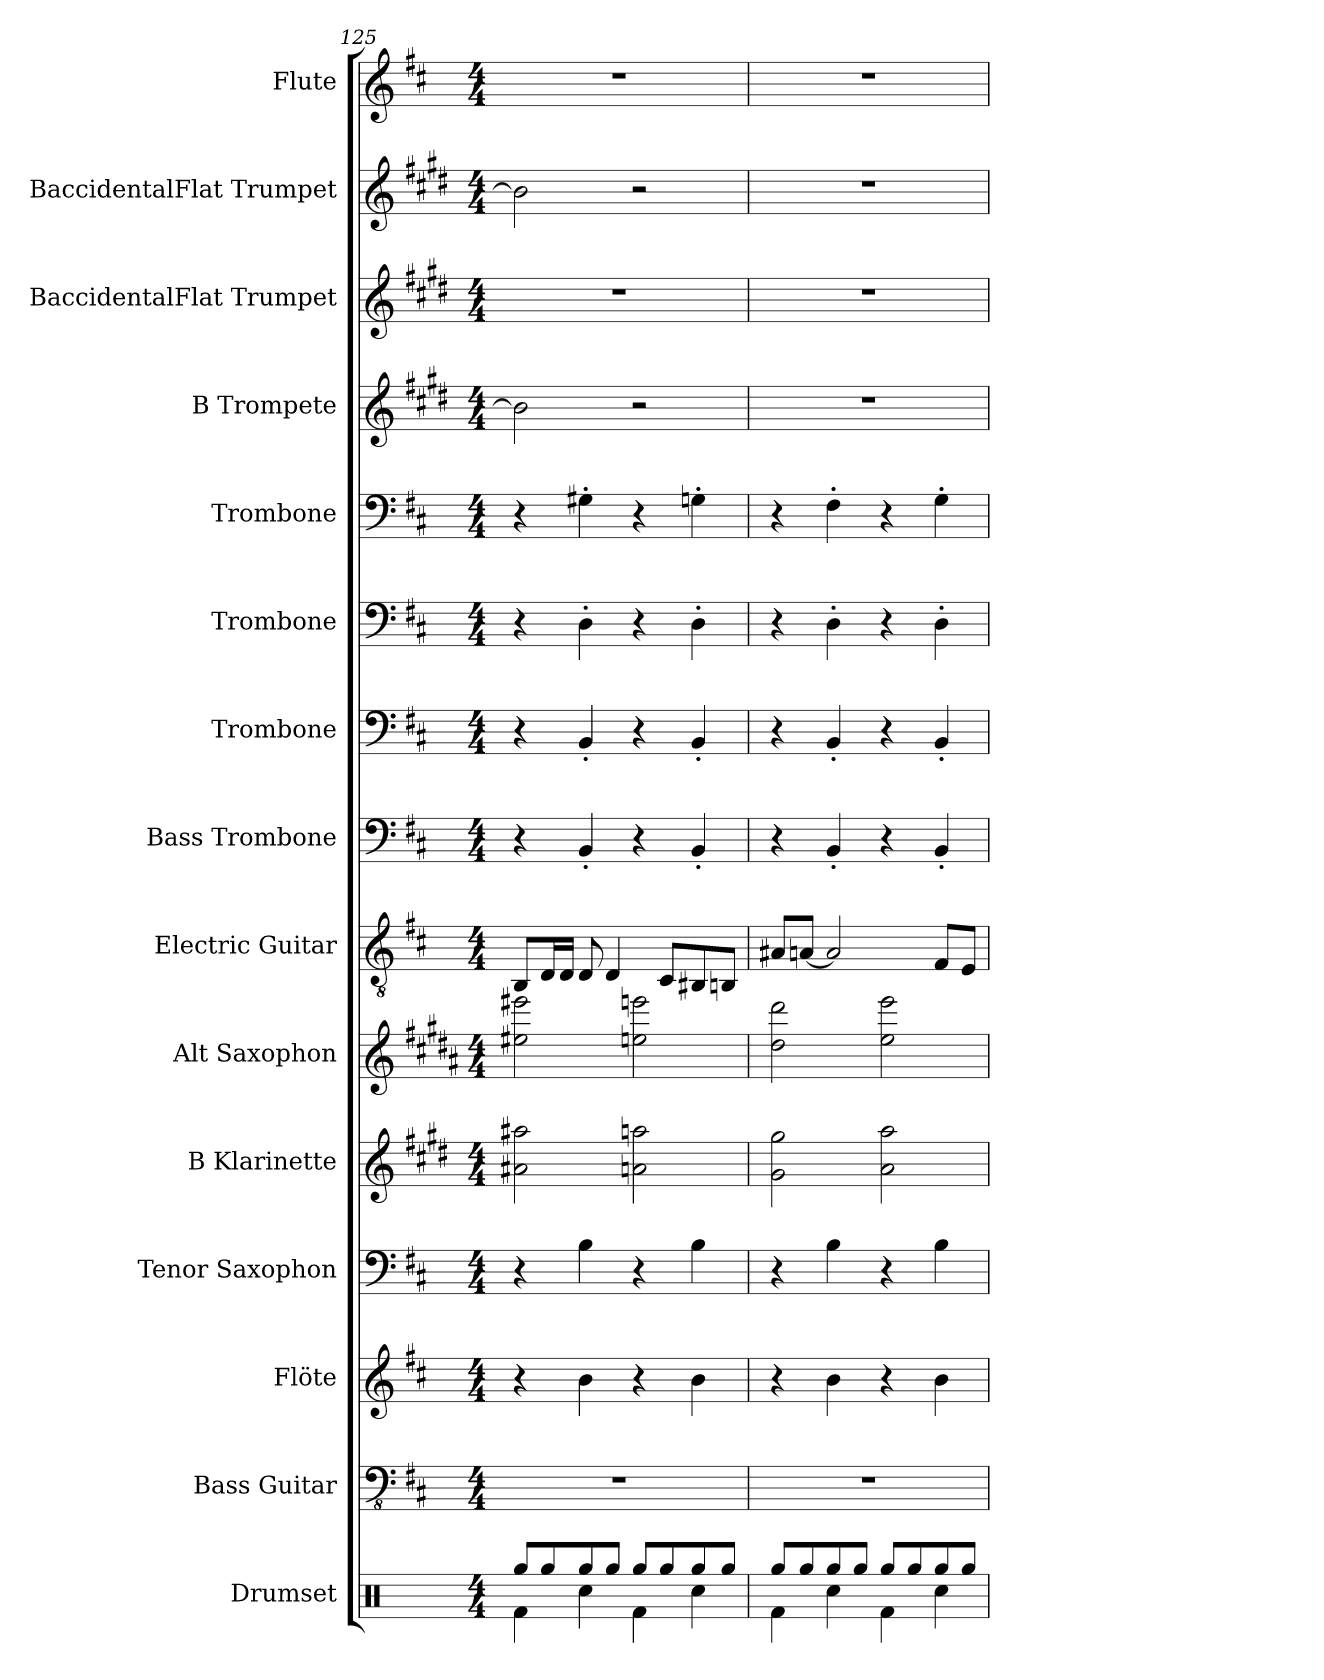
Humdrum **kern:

**kern	**kern	**kern	**kern	**kern	**kern	**kern	**kern	**kern	**kern	**kern	**kern	**kern	**kern	**kern
*part15	*part14	*part13	*part12	*part11	*part10	*part9	*part8	*part7	*part6	*part5	*part4	*part3	*part2	*part1
*staff15	*staff14	*staff13	*staff12	*staff11	*staff10	*staff9	*staff8	*staff7	*staff6	*staff5	*staff4	*staff3	*staff2	*staff1
*I"Drumset	*I"Bass Guitar	*I"Flöte	*I"Tenor Saxophon	*I"B Klarinette	*I"Alt Saxophon	*I"Electric Guitar	*I"Bass Trombone	*I"Trombone	*I"Trombone	*I"Trombone	*I"B Trompete	*I"BaccidentalFlat Trumpet	*I"BaccidentalFlat Trumpet	*I"Flute
*I'Drs.	*I'B. Guit.	*I'Fl.	*I'T. Sax.	*I'B Kl.	*I'A. Sax.	*I'El. Guit.	*I'B. Trb.	*I'Trb.	*I'Trb.	*I'Trb.	*I'B Tpt.	*I'BaccidentalFlat Tpt.	*I'BaccidentalFlat Tpt.	*I'Fl.
*clefX	*clefFv4	*clefG2	*clefF4	*clefG2	*clefG2	*clefGv2	*clefF4	*clefF4	*clefF4	*clefF4	*clefG2	*clefG2	*clefG2	*clefG2
*	*	*	*ITrd8c14	*ITrd1c2	*ITrd5c9	*	*	*	*	*	*ITrd1c2	*ITrd1c2	*ITrd1c2	*
*k[]	*k[f#c#]	*k[f#c#]	*k[f#c#]	*k[f#c#]	*k[f#c#]	*k[f#c#]	*k[f#c#]	*k[f#c#]	*k[f#c#]	*k[f#c#]	*k[f#c#]	*k[f#c#]	*k[f#c#]	*k[f#c#]
*M4/4	*M4/4	*M4/4	*M4/4	*M4/4	*M4/4	*M4/4	*M4/4	*M4/4	*M4/4	*M4/4	*M4/4	*M4/4	*M4/4	*M4/4
=125	=125	=125	=125	=125	=125	=125	=125	=125	=125	=125	=125	=125	=125	=125
*^	*	*	*	*	*	*	*	*	*	*	*	*	*	*
8Rgg/L	4Rf\	1r	4r	4r	2g#X\ 2gg#X\	2g#X\ 2gg#X\	8BB/L	4r	4r	4r	4r	2a\]	1r	2a\]	1r
8Rgg/	.	.	.	.	.	.	16D/L	.	.	.	.	.	.	.	.
.	.	.	.	.	.	.	16D/JJ	.	.	.	.	.	.	.	.
8Rgg/	4Rcc\	.	4b\	4BB\	.	.	8D/	4BB'/	4BB'/	4D'\	4G#X'\	.	.	.	.
8Rgg/J	.	.	.	.	.	.	4D/	.	.	.	.	.	.	.	.
8Rgg/L	4Rf\	.	4r	4r	2gn\ 2ggn\	2gn\ 2ggn\	.	4r	4r	4r	4r	2r	.	2r	.
8Rgg/	.	.	.	.	.	.	8C#/L	.	.	.	.	.	.	.	.
8Rgg/	4Rcc\	.	4b\	4BB\	.	.	8BB#X/	4BB'/	4BB'/	4D'\	4Gn'\	.	.	.	.
8Rgg/J	.	.	.	.	.	.	8BBn/J	.	.	.	.	.	.	.	.
=126	=126	=126	=126	=126	=126	=126	=126	=126	=126	=126	=126	=126	=126	=126	=126
8Rgg/L	4Rf\	1r	4r	4r	2f#\ 2ff#\	2f#\ 2ff#\	8A#X/L	4r	4r	4r	4r	1r	1r	1r	1r
8Rgg/	.	.	.	.	.	.	[8An/J	.	.	.	.	.	.	.	.
8Rgg/	4Rcc\	.	4b\	4BB\	.	.	2A/]	4BB'/	4BB'/	4D'\	4F#'\	.	.	.	.
8Rgg/J	.	.	.	.	.	.	.	.	.	.	.	.	.	.	.
8Rgg/L	4Rf\	.	4r	4r	2g\ 2gg\	2g\ 2gg\	.	4r	4r	4r	4r	.	.	.	.
8Rgg/	.	.	.	.	.	.	.	.	.	.	.	.	.	.	.
8Rgg/	4Rcc\	.	4b\	4BB\	.	.	8F#/L	4BB'/	4BB'/	4D'\	4G'\	.	.	.	.
8Rgg/J	.	.	.	.	.	.	8E/J	.	.	.	.	.	.	.	.
*v	*v	*	*	*	*	*	*	*	*	*	*	*	*	*	*
=	=	=	=	=	=	=	=	=	=	=	=	=	=	=
*-	*-	*-	*-	*-	*-	*-	*-	*-	*-	*-	*-	*-	*-	*-
